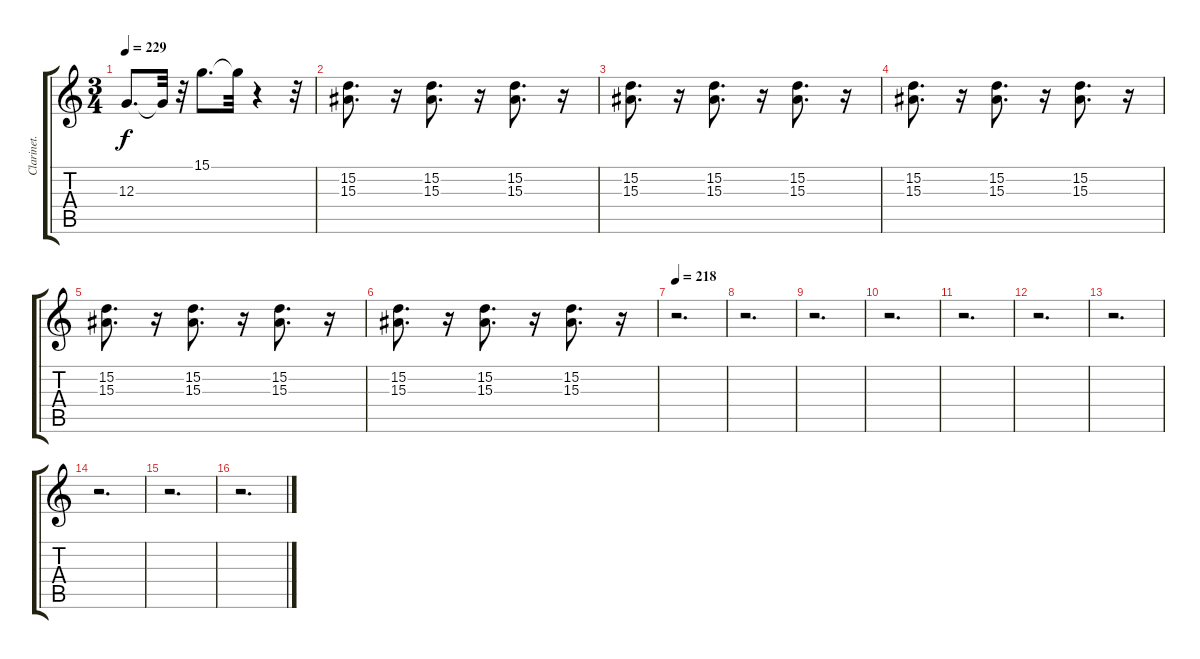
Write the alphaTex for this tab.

\track ("Clarinet." "Clarinet.") {instrument clarinet}
\staff {score tabs}
\tuning (E4 B3 G3 D3 A2 E2) {hide}
\ts (3 4)
\tempo 229
\clef g2
\ks c
12.3.8{d dy f} 12.3{t}.32 r.32 15.1.8{d} 15.1{t}.32 r.4 r.32 |
(15.2 15.3).8{d} r.16 (15.2 15.3).8{d} r.16 (15.2 15.3).8{d} r.16 |
(15.2 15.3).8{d} r.16 (15.2 15.3).8{d} r.16 (15.2 15.3).8{d} r.16 |
(15.2 15.3).8{d} r.16 (15.2 15.3).8{d} r.16 (15.2 15.3).8{d} r.16 |
(15.2 15.3).8{d} r.16 (15.2 15.3).8{d} r.16 (15.2 15.3).8{d} r.16 |
(15.2 15.3).8{d} r.16 (15.2 15.3).8{d} r.16 (15.2 15.3).8{d} r.16 |
\tempo 218
r.2{d} |
r.2{d} |
r.2{d} |
r.2{d} |
r.2{d} |
r.2{d} |
r.2{d} |
r.2{d} |
r.2{d} |
r.2{d}
